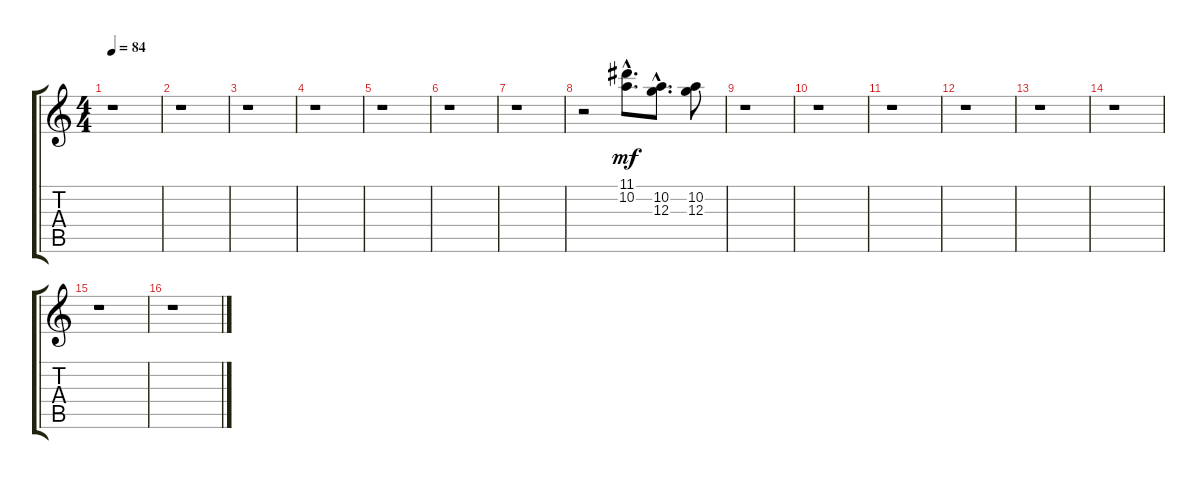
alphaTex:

\track "" {instrument distortionguitar}
\staff {score tabs}
\tuning (E4 B3 G3 D3 A2 E2) {hide}
\ts (4 4)
\tempo 84
\clef g2
\ks c
r.1{dy mf} |
r.1 |
r.1 |
r.1 |
r.1 |
r.1 |
r.1 |
r.2 (11.1{hac} 10.2{hac}).8{d} (10.2{hac} 12.3{hac}).8{d} (10.2 12.3).8 |
r.1 |
r.1 |
r.1 |
r.1 |
r.1 |
r.1 |
r.1 |
r.1
